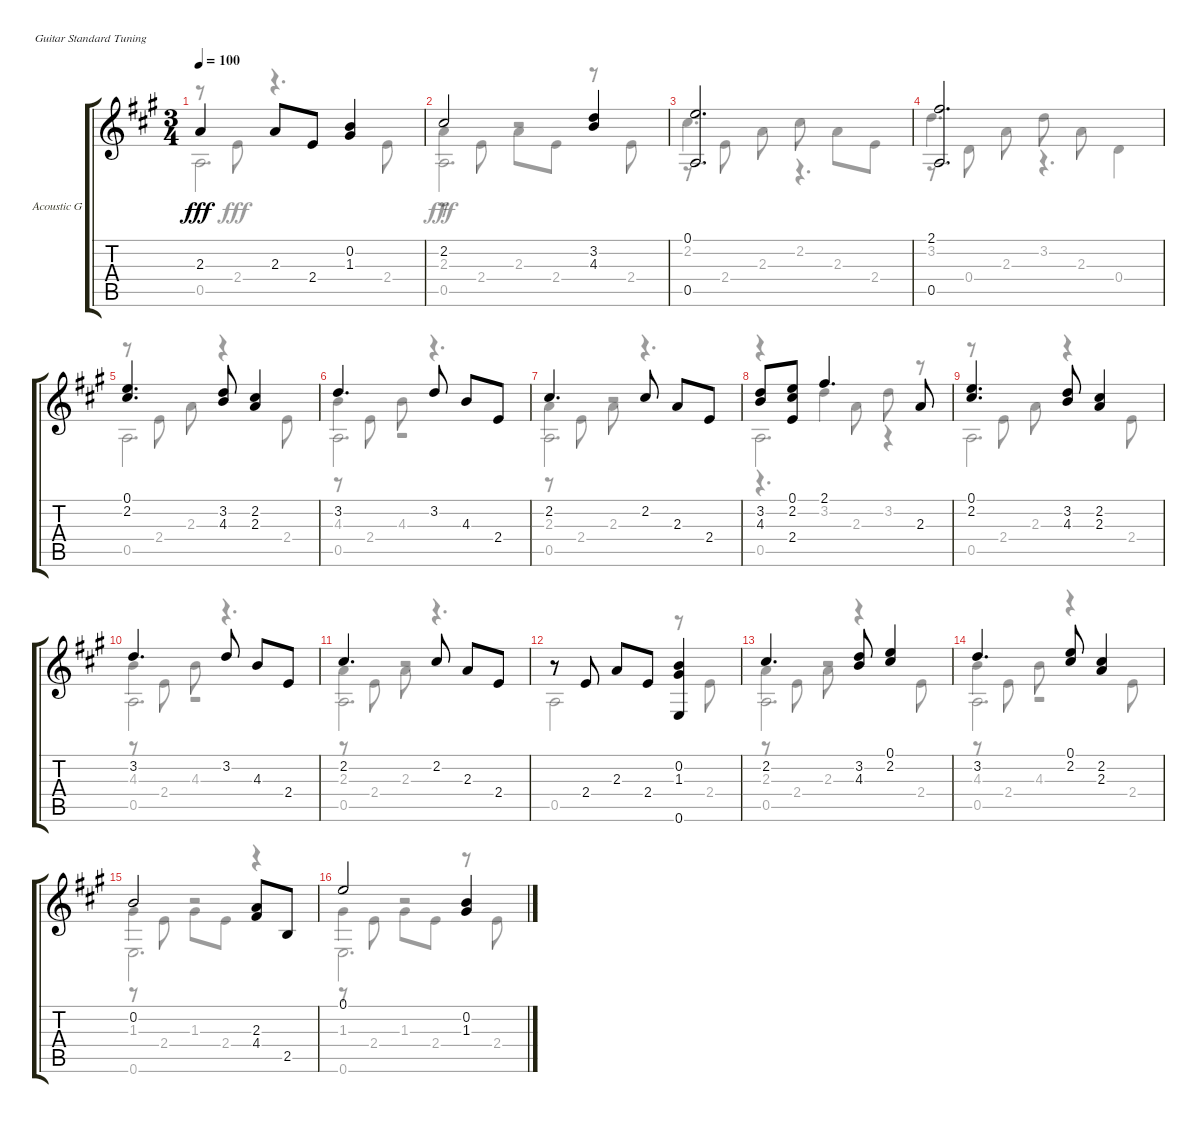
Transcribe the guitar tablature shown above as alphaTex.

\bracketExtendMode groupsimilarinstruments
\firstSystemTrackNameOrientation horizontal
\otherSystemsTrackNameOrientation horizontal
\track ("Acoustic Guitar " "Acoustic G") {instrument acousticguitarsteel}
\staff {score tabs}
\tuning (E4 B3 G3 D3 A2 E2)
\voice
\ts (3 4)
\tempo 100
\clef g2
\ks a
2.3.4{dy fff instrument acousticguitarsteel} 2.3.8 2.4.8 (0.2 1.3).4 |
2.2.2 (3.2 4.3).4 |
(0.1 0.5).2{d} |
(2.1 0.5).2{d} |
(0.1 2.2).4{d} (3.2 4.3).8 (2.2 2.3).4 |
3.2.4{d} 3.2.8 4.3.8 2.4.8 |
2.2.4{d} 2.2.8 2.3.8 2.4.8 |
(3.2 4.3).8 (0.1 2.2 2.4).8 2.1.4{d} 2.3.8 |
(0.1 2.2).4{d} (3.2 4.3).8 (2.2 2.3).4 |
3.2.4{d} 3.2.8 4.3.8 2.4.8 |
2.2.4{d} 2.2.8 2.3.8 2.4.8 |
r.8 2.4.8 2.3.8 2.4.8 (0.2 1.3 0.6).4 |
2.2.4{d} (3.2 4.3).8 (0.1 2.2).4 |
3.2.4{d} (0.1 2.2).8 (2.2 2.3).4 |
0.2.2 (2.3 4.4).8 2.5.8 |
0.1.2 (0.2 1.3).4
\voice
\clef g2
\ottava regular
\simile none
\ks a
r.8{dy fff} 2.4.8 r.4{d} 2.4.8 |
2.3.4 2.3.8 2.4.8 r.8 2.4.8 |
2.2.4{d} 2.2.8 2.3.8 2.4.8 |
3.2.4{d} 3.2.8 2.3.8 0.4.4 |
r.8 2.4.8 2.3.8 r.4 2.4.8 |
4.3.4 4.3.8 r.4{d} |
2.3.4 2.3.8 r.4{d} |
r.4 3.2.4 3.2.8 r.8 |
r.8 2.4.8 2.3.8 r.4 2.4.8 |
4.3.4 4.3.8 r.4{d} |
2.3.4 2.3.8 r.4{d} |
0.5.2 r.8 2.4.8 |
2.3.4 2.3.8 r.4 2.4.8 |
4.3.4 4.3.8 r.4 2.4.8 |
1.3.4 1.3.8 2.4.8 r.4 |
1.3.4 1.3.8 2.4.8 r.8 2.4.8
\voice
\clef g2
\ottava regular
\simile none
\ks a
0.5.2{d dy fff} |
r.8 2.4.8 r.2 |
r.8 2.4.8 2.3.8 r.4{d} |
r.8 0.4.8 2.3.8 r.4{d} |
0.5.2{d} |
r.8 2.4.8 r.2 |
r.8 2.4.8 r.2 |
r.4{d} 2.3.8 r.4 |
0.5.2{d} |
r.8 2.4.8 r.2 |
r.8 2.4.8 r.2 |
|
r.8 2.4.8 r.2 |
r.8 2.4.8 r.2 |
r.8 2.4.8 r.2 |
r.8 2.4.8 r.2
\voice
\clef g2
\ottava regular
\simile none
\ks a
|
0.5.2{d} |
|
|
|
0.5.2{d} |
0.5.2{d} |
0.5.2{d} |
|
0.5.2{d} |
0.5.2{d} |
|
0.5.2{d} |
0.5.2{d} |
0.6.2{d} |
0.6.2{d}
